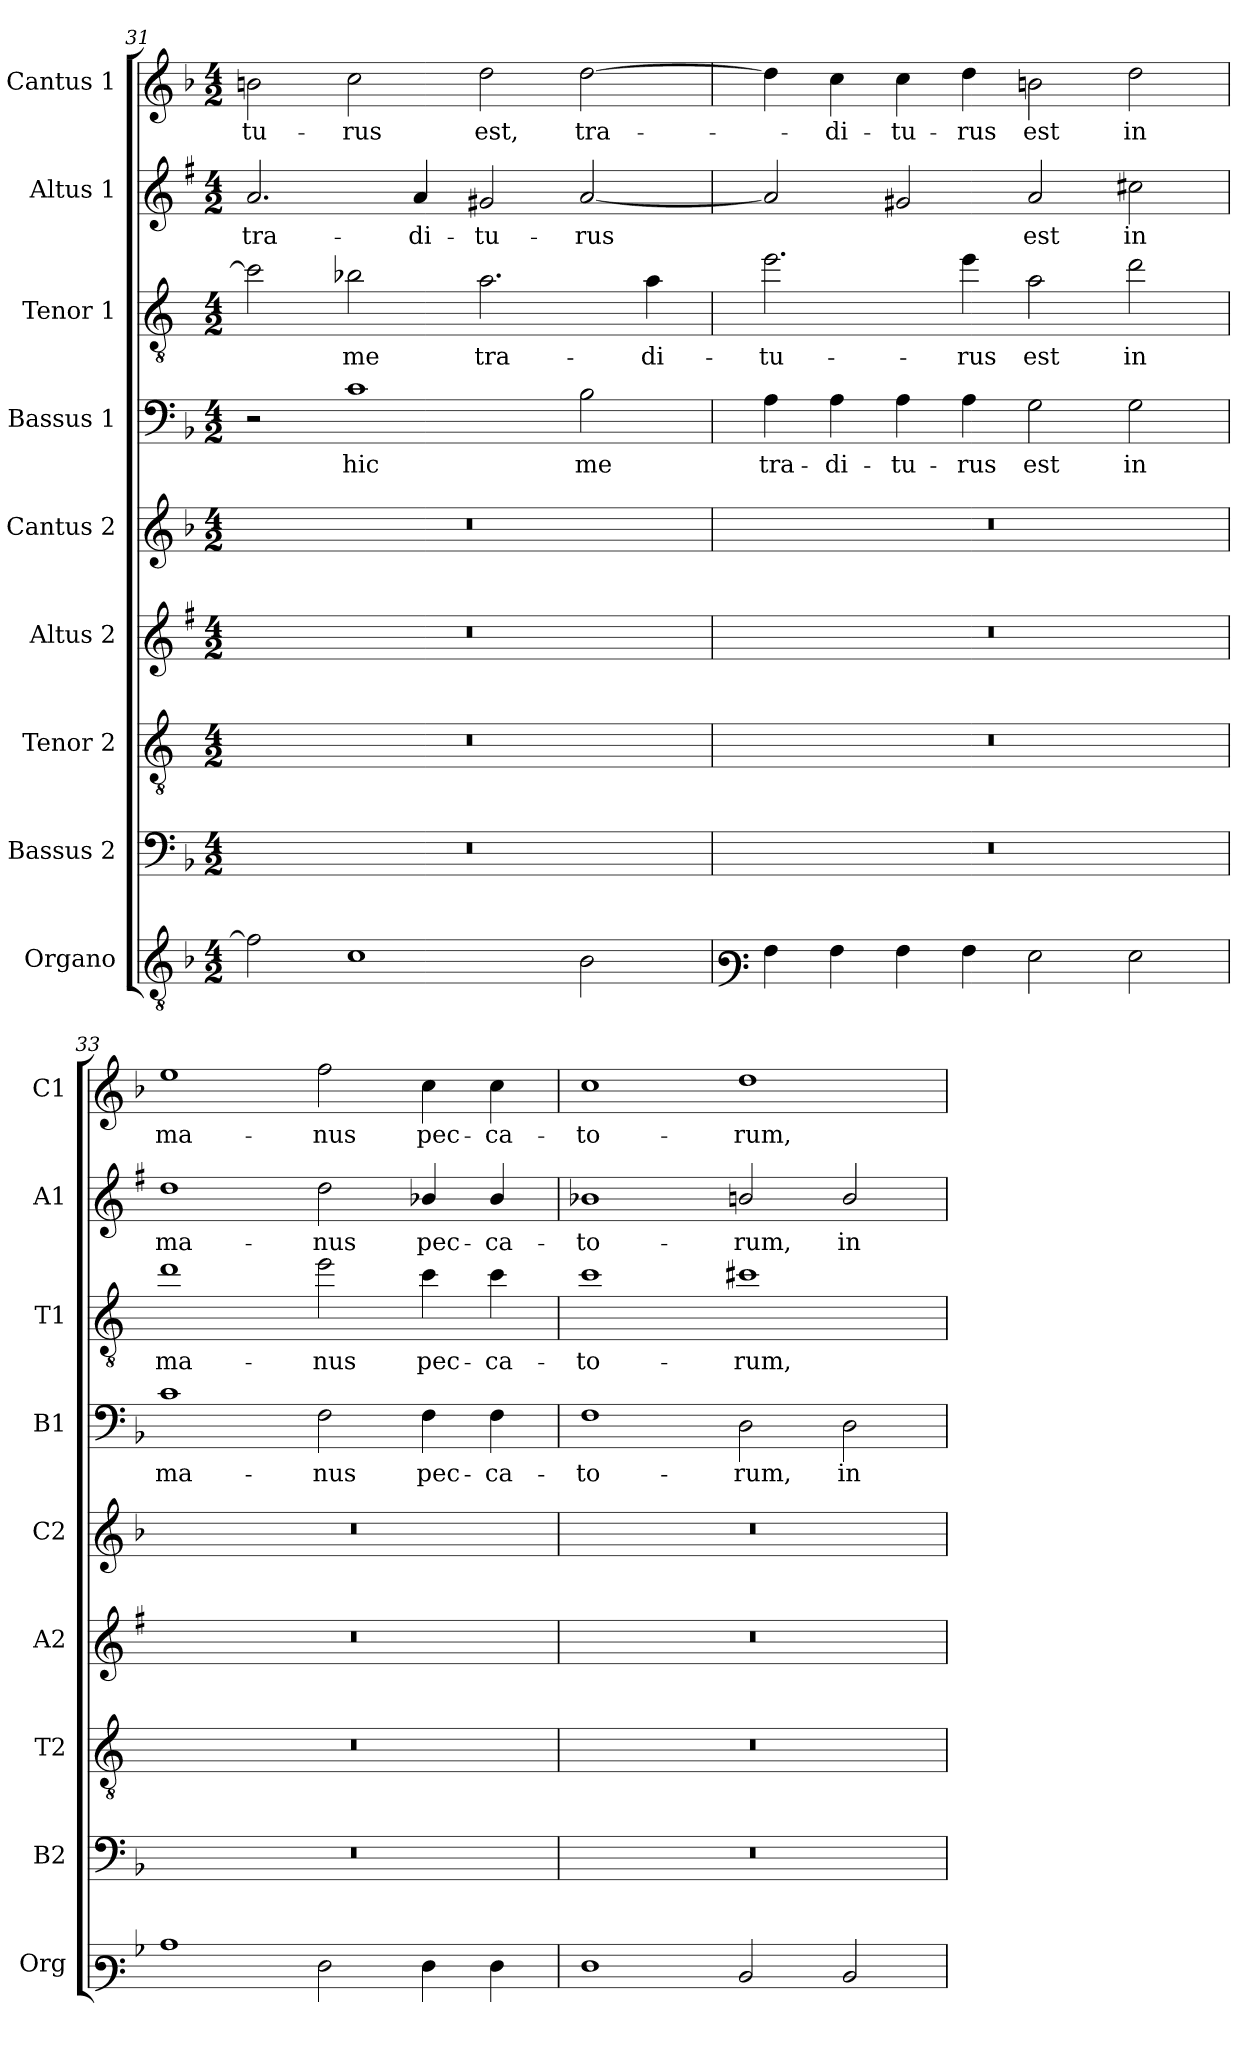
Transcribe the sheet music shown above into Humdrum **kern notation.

**kern	**kern	**kern	**kern	**kern	**kern	**text	**kern	**text	**kern	**text	**kern	**text
*part9	*part8	*part7	*part6	*part5	*part4	*part4	*part3	*part3	*part2	*part2	*part1	*part1
*staff9	*staff8	*staff7	*staff6	*staff5	*staff4	*staff4	*staff3	*staff3	*staff2	*staff2	*staff1	*staff1
*I"Organo	*I"Bassus 2	*I"Tenor 2	*I"Altus 2	*I"Cantus 2	*I"Bassus 1	*	*I"Tenor 1	*	*I"Altus 1	*	*I"Cantus 1	*
*I'Org	*I'B2	*I'T2	*I'A2	*I'C2	*I'B1	*	*I'T1	*	*I'A1	*	*I'C1	*
!!LO:LB:g=z
*clefGv2	*clefF4	*clefGv2	*clefG2	*clefG2	*clefF4	*	*clefGv2	*	*clefG2	*	*clefG2	*
*	*	*ITrd4c7	*ITrd1c2	*	*	*	*ITrd4c7	*	*ITrd1c2	*	*	*
*k[b-]	*k[b-]	*k[b-]	*k[b-]	*k[b-]	*k[b-]	*	*k[b-]	*	*k[b-]	*	*k[b-]	*
*F:	*F:	*F:	*F:	*F:	*F:	*	*F:	*	*F:	*	*F:	*
*M4/2	*M4/2	*M4/2	*M4/2	*M4/2	*M4/2	*	*M4/2	*	*M4/2	*	*M4/2	*
=31	=31	=31	=31	=31	=31	=31	=31	=31	=31	=31	=31	=31
!	!	!	!	!	!	!	!	!	!	!LO:LY:b	!	!LO:LY:b
2f\]	0r	0r	0r	0r	2r	.	2f\]	.	2.g/	tra-	2bn\	-tu-
!	!	!	!	!	!	!LO:LY:b	!	!LO:LY:b	!	!	!	!LO:LY:b
1c	.	.	.	.	1c	hic	2e-X\	me	.	.	2cc\	-rus
!	!	!	!	!	!	!	!	!	!	!LO:LY:b	!	!
.	.	.	.	.	.	.	.	.	4g/	-di-	.	.
!	!	!	!	!	!	!	!	!LO:LY:b	!	!LO:LY:b	!	!LO:LY:b
.	.	.	.	.	.	.	2.d\	tra-	2f#X/	-tu-	2dd\	est,
!	!	!	!	!	!	!LO:LY:b	!	!	!	!LO:LY:b	!	!LO:LY:b
2B-\	.	.	.	.	2B-\	me	.	.	[2g/	-rus	[2dd\	tra-
!	!	!	!	!	!	!	!	!LO:LY:b	!	!	!	!
.	.	.	.	.	.	.	4d\	-di-	.	.	.	.
=32	=32	=32	=32	=32	=32	=32	=32	=32	=32	=32	=32	=32
*clefF3	*	*	*	*	*	*	*	*	*	*	*	*
!	!	!	!	!	!	!LO:LY:b	!	!LO:LY:b	!	!	!	!
4A\	0r	0r	0r	0r	4A\	tra-	2.a\	-tu-	2g/]	.	4dd\]	.
!	!	!	!	!	!	!LO:LY:b	!	!	!	!	!	!LO:LY:b
4A\	.	.	.	.	4A\	-di-	.	.	.	.	4cc\	-di-
!	!	!	!	!	!	!LO:LY:b	!	!	!	!	!	!LO:LY:b
4A\	.	.	.	.	4A\	-tu-	.	.	2f#X/	.	4cc\	-tu-
!	!	!	!	!	!	!LO:LY:b	!	!LO:LY:b	!	!	!	!LO:LY:b
4A\	.	.	.	.	4A\	-rus	4a\	-rus	.	.	4dd\	-rus
!	!	!	!	!	!	!LO:LY:b	!	!LO:LY:b	!	!LO:LY:b	!	!LO:LY:b
2G\	.	.	.	.	2G\	est	2d\	est	2g/	est	2bn\	est
!	!	!	!	!	!	!LO:LY:b	!	!LO:LY:b	!	!LO:LY:b	!	!LO:LY:b
2G\	.	.	.	.	2G\	in	2g\	in	2bn\	in	2dd\	in
=33	=33	=33	=33	=33	=33	=33	=33	=33	=33	=33	=33	=33
!	!	!	!	!	!	!LO:LY:b	!	!LO:LY:b	!	!LO:LY:b	!	!LO:LY:b
1c	0r	0r	0r	0r	1c	ma-	1g	ma-	1cc	ma-	1ee	ma-
!	!	!	!	!	!	!LO:LY:b	!	!LO:LY:b	!	!LO:LY:b	!	!LO:LY:b
2F\	.	.	.	.	2F\	-nus	2a\	-nus	2cc\	-nus	2ff\	-nus
!	!	!	!	!	!	!LO:LY:b	!	!LO:LY:b	!	!LO:LY:b	!	!LO:LY:b
4F\	.	.	.	.	4F\	pec-	4f\	pec-	4a-X/	pec-	4cc\	pec-
!	!	!	!	!	!	!LO:LY:b	!	!LO:LY:b	!	!LO:LY:b	!	!LO:LY:b
4F\	.	.	.	.	4F\	-ca-	4f\	-ca-	4a-/	-ca-	4cc\	-ca-
=34	=34	=34	=34	=34	=34	=34	=34	=34	=34	=34	=34	=34
!	!	!	!	!	!	!LO:LY:b	!	!LO:LY:b	!	!LO:LY:b	!	!LO:LY:b
1F	0r	0r	0r	0r	1F	-to-	1f	-to-	1a-X	-to-	1cc	-to-
!	!	!	!	!	!	!LO:LY:b	!	!LO:LY:b	!	!LO:LY:b	!	!LO:LY:b
2D/	.	.	.	.	2D\	-rum,	1f#X	-rum,	2an/	-rum,	1dd	-rum,
!	!	!	!	!	!	!LO:LY:b	!	!	!	!LO:LY:b	!	!
2D/	.	.	.	.	2D\	in	.	.	2a/	in	.	.
=	=	=	=	=	=	=	=	=	=	=	=	=
*-	*-	*-	*-	*-	*-	*-	*-	*-	*-	*-	*-	*-
